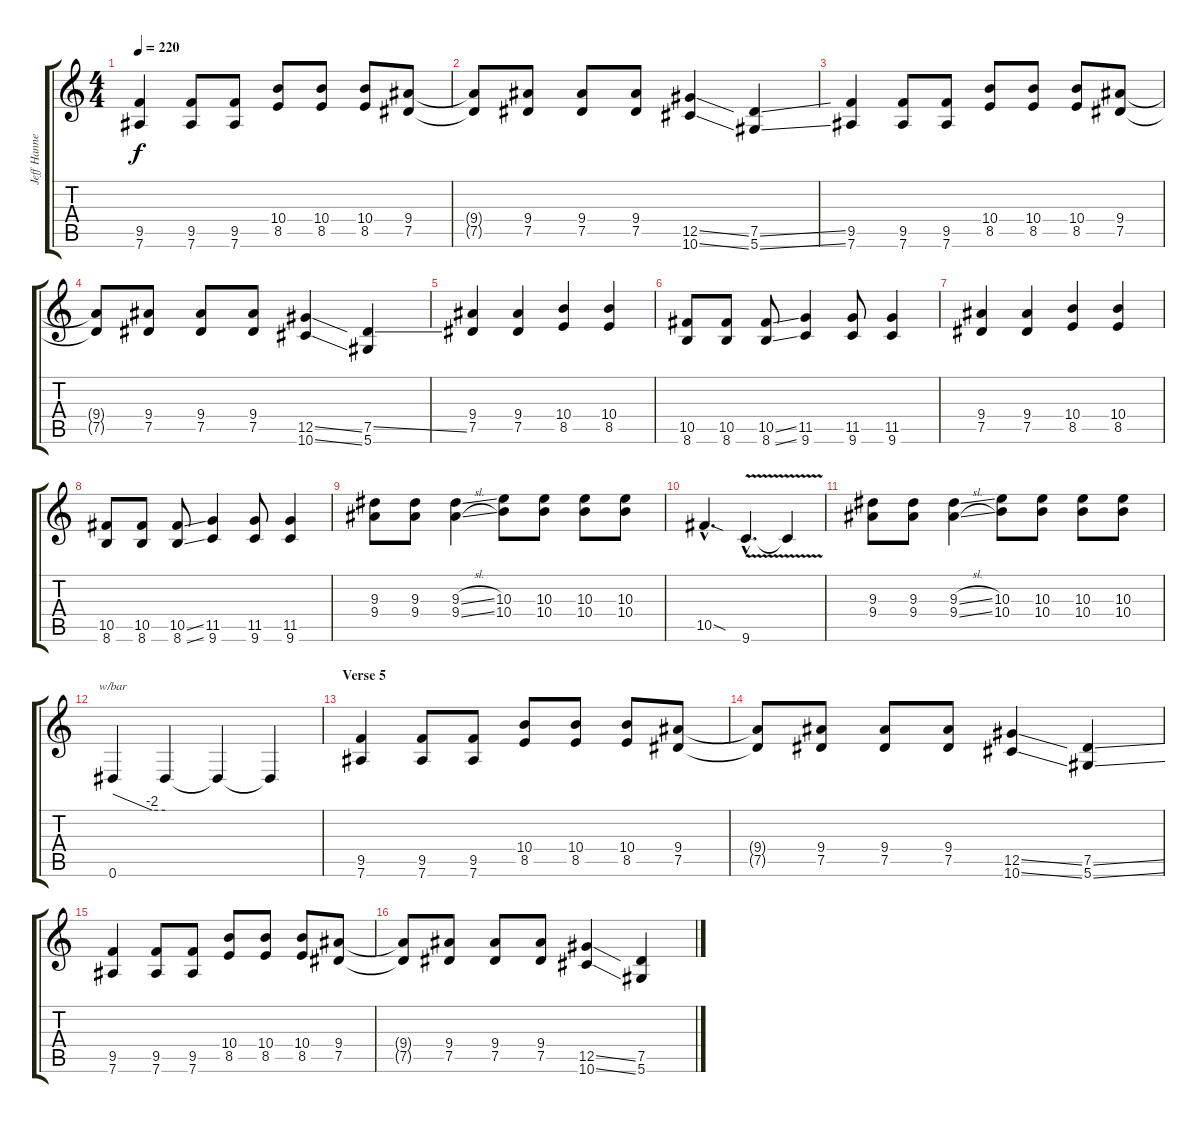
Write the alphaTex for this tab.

\track ("Jeff Hanneman" "Jeff Hanne") {instrument distortionguitar}
\staff {score tabs}
\tuning (Eb4 Bb3 Gb3 Db3 Ab2 Eb2) {hide}
\ts (4 4)
\tempo 220
\clef g2
\ks c
(9.5 7.6).4{dy f} (9.5 7.6).8 (9.5 7.6).8 (10.4 8.5).8 (10.4 8.5).8 (10.4 8.5).8 (9.4 7.5).8 |
(9.4{t} 7.5{t}).8 (9.4 7.5).8 (9.4 7.5).8 (9.4 7.5).8 (12.5{ss} 10.6{ss}).4 (7.5{ss} 5.6{ss}).4 |
(9.5 7.6).4 (9.5 7.6).8 (9.5 7.6).8 (10.4 8.5).8 (10.4 8.5).8 (10.4 8.5).8 (9.4 7.5).8 |
(9.4{t} 7.5{t}).8 (9.4 7.5).8 (9.4 7.5).8 (9.4 7.5).8 (12.5{ss} 10.6{ss}).4 (7.5{ss} 5.6).4 |
(9.4 7.5).4 (9.4 7.5).4 (10.4 8.5).4 (10.4 8.5).4 |
(10.5 8.6).8 (10.5 8.6).8 (10.5{ss} 8.6{ss}).8 (11.5 9.6).4 (11.5 9.6).8 (11.5 9.6).4 |
(9.4 7.5).4 (9.4 7.5).4 (10.4 8.5).4 (10.4 8.5).4 |
(10.5 8.6).8 (10.5 8.6).8 (10.5{ss} 8.6{ss}).8 (11.5 9.6).4 (11.5 9.6).8 (11.5 9.6).4 |
(9.3 9.4).8 (9.3 9.4).8 (9.3{sl} 9.4{sl}).4 (10.3 10.4).8 (10.3 10.4).8 (10.3 10.4).8 (10.3 10.4).8 |
10.5{sod hac}.4{d} 9.6{v hac}.4{d} 9.6{t}.4 |
(9.3 9.4).8 (9.3 9.4).8 (9.3{sl} 9.4{sl}).4 (10.3 10.4).8 (10.3 10.4).8 (10.3 10.4).8 (10.3 10.4).8 |
0.6.4{tbe (custom default 0 0 45 -8 60 -8)} 0.6{t}.4 0.6{t}.4 0.6{t}.4 |
\section ("" "Verse 5")
(9.5 7.6).4 (9.5 7.6).8 (9.5 7.6).8 (10.4 8.5).8 (10.4 8.5).8 (10.4 8.5).8 (9.4 7.5).8 |
(9.4{t} 7.5{t}).8 (9.4 7.5).8 (9.4 7.5).8 (9.4 7.5).8 (12.5{ss} 10.6{ss}).4 (7.5{ss} 5.6{ss}).4 |
(9.5 7.6).4 (9.5 7.6).8 (9.5 7.6).8 (10.4 8.5).8 (10.4 8.5).8 (10.4 8.5).8 (9.4 7.5).8 |
(9.4{t} 7.5{t}).8 (9.4 7.5).8 (9.4 7.5).8 (9.4 7.5).8 (12.5{ss} 10.6{ss}).4 (7.5{ss} 5.6{ss}).4
